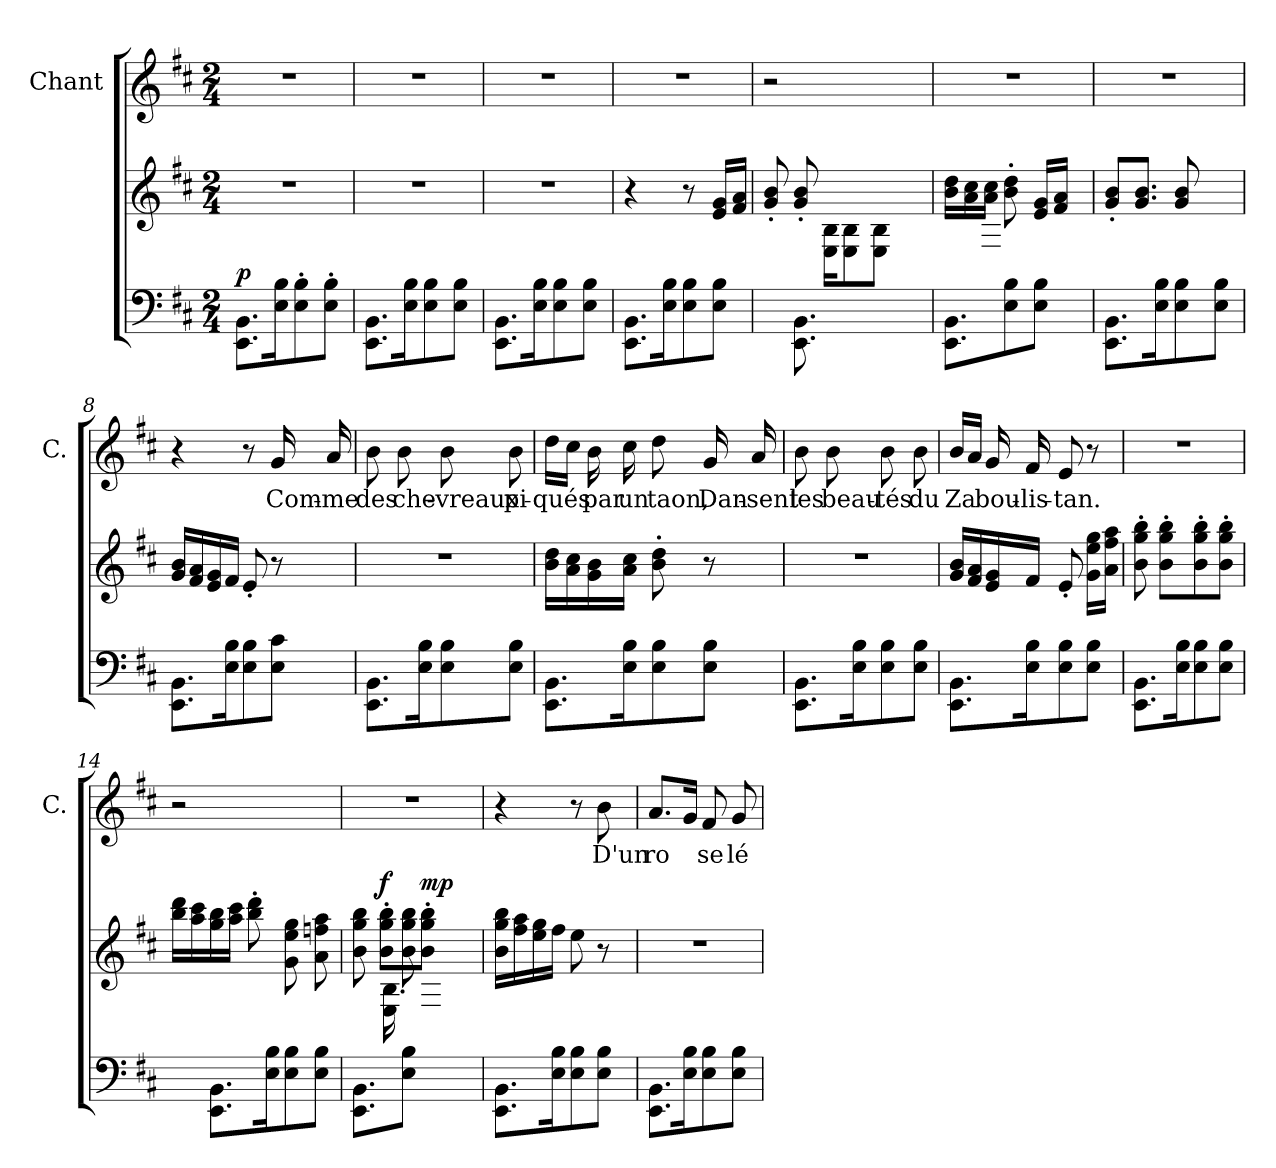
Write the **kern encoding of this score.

**kern	**dynam	**kern	**dynam	**kern	**text
*part3	*part3	*part2	*part2	*part1	*part1
*staff3	*staff3	*staff2	*staff2	*staff1	*staff1
*	*	*	*	*I"Chant	*
*	*	*	*	*I'C.	*
*clefF4	*	*clefG2	*	*clefG2	*
*k[f#c#]	*	*k[f#c#]	*	*k[f#c#]	*
*M2/4	*	*M2/4	*	*M2/4	*
=1	=1	=1	=1	=1	=1
!	!LO:DY:a	!	!	!	!
8.EEi\ 8.BBi\L	p	2r	.	2r	.
16Ei\ 16Bi\k	.	.	.	.	.
8Ei'>\ 8Bi'>\	.	.	.	.	.
8Ei'>\ 8Bi'>\J	.	.	.	.	.
=2	=2	=2	=2	=2	=2
8.EEi\ 8.BBi\L	.	2r	.	2r	.
16Ei\ 16Bi\k	.	.	.	.	.
8Ei\ 8Bi\	.	.	.	.	.
8Ei\ 8Bi\J	.	.	.	.	.
=3	=3	=3	=3	=3	=3
8.EEi\ 8.BBi\L	.	2r	.	2r	.
16Ei\ 16Bi\k	.	.	.	.	.
8Ei\ 8Bi\	.	.	.	.	.
8Ei\ 8Bi\J	.	.	.	.	.
=4	=4	=4	=4	=4	=4
8.EEi\ 8.BBi\L	.	4r	.	2r	.
16Ei\ 16Bi\k	.	.	.	.	.
8Ei\ 8Bi\	.	8r	.	.	.
8Ei\ 8Bi\J	.	16gj/ 16ej/LL	.	.	.
.	.	16aj/ 16f#j/JJ	.	.	.
=5	=5	=5	=5	=5	=5
*	*	*^	*	*	*
8ryy	.	2ryy	8bj'</ 8gj'</	.	2r	.
8.EEi\ 8.BBi\	.	.	8bj'</ 8gj'</	.	.	.
.	.	.	16Ej\ 16Bj\KL	.	.	.
4ryy	.	.	8Ej\ 8Bj\	.	.	.
.	.	.	8EZ\ 8BZ\J	.	.	.
.	.	8ryy	.	.	8ryy	.
16ryy	.	.	16ryy	.	.	.
=6	=6	=6	=6	=6	=6	=6
8.EEi\ 8.BBi\L	.	16ddj\ 16bj\LL	16ryy	.	2r	.
.	.	16aj\ 16cc#j\	16ryy	.	.	.
.	.	16aj\ 16cc#j\JJ	16EV\ 16BV\JJ	.	.	.
8Ei\ 8Bi\	.	8bj'>\ 8ddj'>\	4ryy	.	.	.
8Ei\ 8Bi\J	.	16gj/ 16ej/LL	.	.	.	.
.	.	16f#j/ 16aj/JJ	.	.	.	.
16ryy	.	16ryy	16ryy	.	.	.
!!LO:LB:g=z
=7	=7	=7	=7	=7	=7	=7
8.EEi\ 8.BBi\L	.	8gj'</ 8bj'</	8ryy	.	2r	.
.	.	8.bj/ 8.gj/J	16ryy	.	.	.
16Ei\ 16Bi\k	.	.	16ryy	.	.	.
8Ei\ 8Bi\	.	.	8bV/ 8gV/	.	.	.
.	.	8.ryy	.	.	.	.
8Ei\ 8Bi\J	.	.	8ryy	.	.	.
*	*	*v	*v	*	*	*
=8	=8	=8	=8	=8	=8
8.EEi\ 8.BBi\L	.	16gj/ 16bj/LL	.	4r	.
.	.	16aj/ 16f#j/	.	.	.
.	.	16gj/ 16ej/	.	.	.
16Ei\ 16Bi\k	.	16f#j/JJ	.	.	.
8Ei\ 8Bi\	.	8e'<j/	.	8r	.
8Ei\ 8c#i\J	.	8r	.	16gj/	Com-
.	.	.	.	16aj/	me
=9	=9	=9	=9	=9	=9
8.EEi\ 8.BBi\L	.	2r	.	8bj\	des
.	.	.	.	8bj\	che-
16Ei\ 16Bi\k	.	.	.	.	.
8Ei\ 8Bi\	.	.	.	8bj\	vreaux
8Ei\ 8Bi\J	.	.	.	8bj\	pi-
=10	=10	=10	=10	=10	=10
8.EEi\ 8.BBi\L	.	16bj\ 16ddj\LL	.	16ddj\LL	qués
.	.	16aj\ 16cc#j\	.	16cc#j\JJ	.
.	.	16gj\ 16bj\	.	16bj\	par
16Ei\ 16Bi\k	.	16aj\ 16cc#j\JJ	.	16cc#j\	un
8Ei\ 8Bi\	.	8bj'>\ 8ddj'>\	.	8ddj\	taon,
8Bi\ 8Ei\J	.	8r	.	16gj/	Dan-
.	.	.	.	16aj/	sent
!!LO:LB:g=z
=11	=11	=11	=11	=11	=11
8.EEi\ 8.BBi\L	.	2r	.	8bj\	les
.	.	.	.	8bj\	beau-
16Ei\ 16Bi\k	.	.	.	.	.
8Ei\ 8Bi\	.	.	.	8bj\	tés
8Ei\ 8Bi\J	.	.	.	8bj\	du
=12	=12	=12	=12	=12	=12
8.EEi\ 8.BBi\L	.	16gj/ 16bj/LL	.	16bj/LL	Za
.	.	16f#j/ 16aj/	.	16aj/JJ	--
.	.	16gj/ 16ej/	.	16gj/	bou-
16Ei\ 16Bi\k	.	16f#j/JJ	.	16f#j/	lis-
8Ei\ 8Bi\	.	8e'<j/	.	8ej/	tan.
8Ei\ 8Bi\J	.	16gj\ 16ggj\ 16eej\LL	.	8r	.
.	.	16aj\ 16aaj\ 16ff#j\JJ	.	.	.
=13	=13	=13	=13	=13	=13
8.EEi\ 8.BBi\L	.	8bj'>\ 8bbj'>\ 8ggj'>\	.	2r	.
.	.	8bj'>\ 8bbj'>\ 8ggj'>\L	.	.	.
16Ei\ 16Bi\k	.	.	.	.	.
8Ei\ 8Bi\	.	8bj'>\ 8bbj'>\ 8ggj'>\	.	.	.
8Ei\ 8Bi\J	.	8bj'>\ 8bbj'>\ 8ggj'>\J	.	.	.
=14	=14	=14	=14	=14	=14
8ryy	.	16dddj\ 16bbj\LL	.	2r	.
.	.	16ccc#j\ 16aaj\	.	.	.
8.EEi\ 8.BBi\L	.	16bbj\ 16ggj\	.	.	.
.	.	16aaj\ 16ccc#j\JJ	.	.	.
.	.	8bbj'>\ 8dddj'>\	.	.	.
16Ei\ 16Bi\k	.	.	.	.	.
8Ei\ 8Bi\	.	8gj\ 8ggj\ 8eej\	.	.	.
8Ei\ 8Bi\J	.	8aZ\ 8ffZ\ 8aaZ\	.	8ryy	.
=15	=15	=15	=15	=15	=15
*	*	*^	*	*	*
*	*	*	*^	*	*	*
8.EEi\ 8.BBi\L	.	8bj\ 8ggj\ 8bbj\	8ryy	8ryy	.	2r	.
!	!	!	!	!	!LO:DY:a	!	!
.	.	8bj'>\ 8ggj'>\ 8bbj'>\L	16EV\ 16BV\	16ryy	f	.	.
8Ei\ 8Bi\J	.	.	8bV'>\ 8bbV'>\ 8ggV'>\	16ryy	.	.	.
!	!	!	!	!	!LO:DY:a	!	!
.	.	8bj'>\ 8ggj'>\ 8bbj'>\J	.	8EN\ 8BN\J	mp	.	.
8.ryy	.	.	8.ryy	.	.	.	.
.	.	8ryy	.	8ryy	.	.	.
*	*	*v	*v	*v	*	*	*
!!LO:LB:g=z
=16	=16	=16	=16	=16	=16
8.EEi\ 8.BBi\L	.	16bj\ 16bbj\ 16ggj\LL	.	4r	.
.	.	16aaj\ 16ff#j\	.	.	.
.	.	16eej\ 16ggj\	.	.	.
16Ei\ 16Bi\k	.	16ff#j\JJ	.	.	.
8Ei\ 8Bi\	.	8eej\	.	8r	.
8Ei\ 8Bi\J	.	8r	.	8bj\	D'un
=17	=17	=17	=17	=17	=17
8.EEi\ 8.BBi\L	.	2r	.	8.aj/L	ro
16Ei\ 16Bi\k	.	.	.	16gj/Jk	--
8Ei\ 8Bi\	.	.	.	8f#j/	se
8Ei\ 8Bi\J	.	.	.	8gj/	lé-
=	=	=	=	=	=
*-	*-	*-	*-	*-	*-
